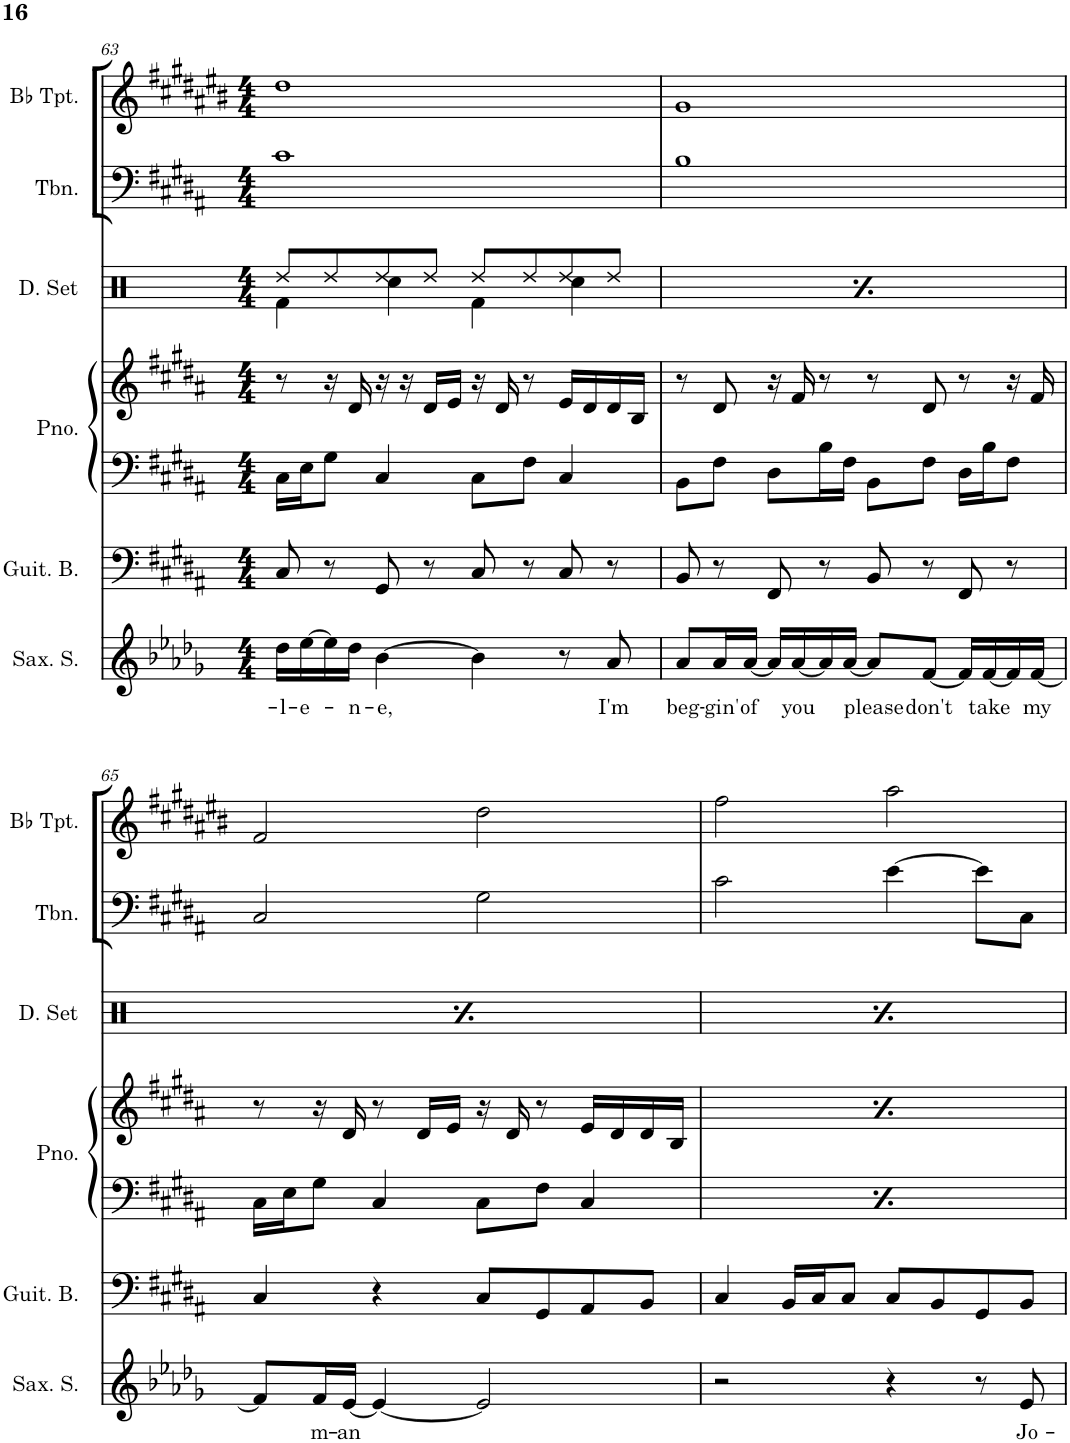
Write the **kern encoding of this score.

**kern	**text	**kern	**kern	**kern	**kern	**kern	**kern
*part6	*part6	*part5	*part4	*part4	*part3	*part2	*part1
*staff7	*staff7	*staff6	*staff5	*staff4	*staff3	*staff2	*staff1
*I"Saxophone Soprano	*	*I"Guitare Basse	*I"Piano	*	*I"Drumset	*I"Trombone	*I"Bb Trumpet
*I'Sax. S.	*	*I'Guit. B.	*I'Pno.	*	*I'D. Set	*I'Tbn.	*I'Bb Tpt.
!!LO:PB:g=z
*clefG2	*	*clefF4	*clefF4	*clefG2	*clefX	*clefF4	*clefG2
*Trd1c2	*	*Trd7c12	*	*	*	*	*Trd1c2
*k[b-e-a-d-g-]	*	*k[f#c#g#d#a#]	*k[f#c#g#d#a#]	*k[f#c#g#d#a#]	*k[]	*k[f#c#g#d#a#]	*k[f#c#g#d#a#e#b#]
*M4/4	*	*M4/4	*M4/4	*M4/4	*M4/4	*M4/4	*M4/4
=63	=63	=63	=63	=63	=63	=63	=63
!	!LO:LY:b	!	!	!	!	!	!
*	*	*	*	*	*^	*	*
16dd-\LL	-l-	8C#/	16C#\LL	8r	8Rdd/L	4Rf\	1c#	1dd#
!	!LO:LY:b	!	!	!	!	!	!	!
[16ee-\	-e-	.	16E\J	.	.	.	.	.
16ee-\]	.	8r	8G#\J	16r	8Rdd/	.	.	.
!	!LO:LY:b	!	!	!	!	!	!	!
16dd-\JJ	-n-	.	.	16d#/	.	.	.	.
!	!LO:LY:b	!	!	!	!	!	!	!
[4b-\	-e,	8GG#/	4C#/	16r	8Rdd/	4Rcc\	.	.
.	.	.	.	16r	.	.	.	.
.	.	8r	.	16d#/LL	8Rdd/J	.	.	.
.	.	.	.	16e/JJ	.	.	.	.
4b-\]	.	8C#/	8C#\L	16r	8Rdd/L	4Rf\	.	.
.	.	.	.	16d#/	.	.	.	.
.	.	8r	8F#\J	8r	8Rdd/	.	.	.
8r	.	8C#/	4C#/	16e/LL	8Rdd/	4Rcc\	.	.
.	.	.	.	16d#/	.	.	.	.
!	!LO:LY:b	!	!	!	!	!	!	!
8a-/	I'm	8r	.	16d#/	8Rdd/J	.	.	.
.	.	.	.	16B/JJ	.	.	.	.
=64	=64	=64	=64	=64	=64	=64	=64	=64
!	!LO:LY:b	!	!	!	!	!	!	!
8a-/L	beg-	8BB/	8BB\L	8r	8Rdd/L	4Rf\	1B	1g#
!	!LO:LY:b	!	!	!	!	!	!	!
16a-/L	-gin'	8r	8F#\J	8d#/	8Rdd/	.	.	.
!	!LO:LY:b	!	!	!	!	!	!	!
[16a-/JJ	of	.	.	.	.	.	.	.
16a-/LL]	.	8FF#/	8D#\L	16r	8Rdd/	4Rcc\	.	.
!	!LO:LY:b	!	!	!	!	!	!	!
[16a-/	you	.	.	16f#/	.	.	.	.
16a-/]	.	8r	16B\L	8r	8Rdd/J	.	.	.
[16a-/JJ	.	.	16F#\JJ	.	.	.	.	.
!	!LO:LY:b	!	!	!	!	!	!	!
8a-/L]	please	8BB/	8BB\L	8r	8Rdd/L	4Rf\	.	.
!	!LO:LY:b	!	!	!	!	!	!	!
[8f/J	don't	8r	8F#\J	8d#/	8Rdd/	.	.	.
16f/LL]	.	8FF#/	16D#\LL	8r	8Rdd/	4Rcc\	.	.
!	!LO:LY:b	!	!	!	!	!	!	!
[16f/	take	.	16B\J	.	.	.	.	.
16f/]	.	8r	8F#\J	16r	8Rdd/J	.	.	.
!	!LO:LY:b	!	!	!	!	!	!	!
[16f/JJ	my	.	.	16f#/	.	.	.	.
!!LO:LB:g=z
=65	=65	=65	=65	=65	=65	=65	=65	=65
8f/L]	.	4C#/	16C#\LL	8r	8Rdd/L	4Rf\	2C#/	2f#/
.	.	.	16E\J	.	.	.	.	.
!	!LO:LY:b	!	!	!	!	!	!	!
16f/L	m-	.	8G#\J	16r	8Rdd/	.	.	.
!	!LO:LY:b	!	!	!	!	!	!	!
[16e-/JJ	-an	.	.	16d#/	.	.	.	.
4e-/_	.	4r	4C#/	8r	8Rdd/	4Rcc\	.	.
.	.	.	.	16d#/LL	8Rdd/J	.	.	.
.	.	.	.	16e/JJ	.	.	.	.
2e-/]	.	8C#/L	8C#\L	16r	8Rdd/L	4Rf\	2G#\	2dd#\
.	.	.	.	16d#/	.	.	.	.
.	.	8GG#/	8F#\J	8r	8Rdd/	.	.	.
.	.	8AA#/	4C#/	16e/LL	8Rdd/	4Rcc\	.	.
.	.	.	.	16d#/	.	.	.	.
.	.	8BB/J	.	16d#/	8Rdd/J	.	.	.
.	.	.	.	16B/JJ	.	.	.	.
=66	=66	=66	=66	=66	=66	=66	=66	=66
2r	.	4C#/	16C#\LL	8r	8Rdd/L	4Rf\	2c#\	2ff#\
.	.	.	16E\J	.	.	.	.	.
.	.	.	8G#\J	16r	8Rdd/	.	.	.
.	.	.	.	16d#/	.	.	.	.
.	.	16BB/LL	4C#/	8r	8Rdd/	4Rcc\	.	.
.	.	16C#/J	.	.	.	.	.	.
.	.	8C#/J	.	16d#/LL	8Rdd/J	.	.	.
.	.	.	.	16e/JJ	.	.	.	.
4r	.	8C#/L	8C#\L	16r	8Rdd/L	4Rf\	[4e\	2aa#\
.	.	.	.	16d#/	.	.	.	.
.	.	8BB/	8F#\J	8r	8Rdd/	.	.	.
8r	.	8GG#/	4C#/	16e/LL	8Rdd/	4Rcc\	8e\L]	.
.	.	.	.	16d#/	.	.	.	.
!	!LO:LY:b	!	!	!	!	!	!	!
8e-/	Jo-	8BB/J	.	16d#/	8Rdd/J	.	8C#\J	.
.	.	.	.	16B/JJ	.	.	.	.
*	*	*	*	*	*v	*v	*	*
=	=	=	=	=	=	=	=
*-	*-	*-	*-	*-	*-	*-	*-
